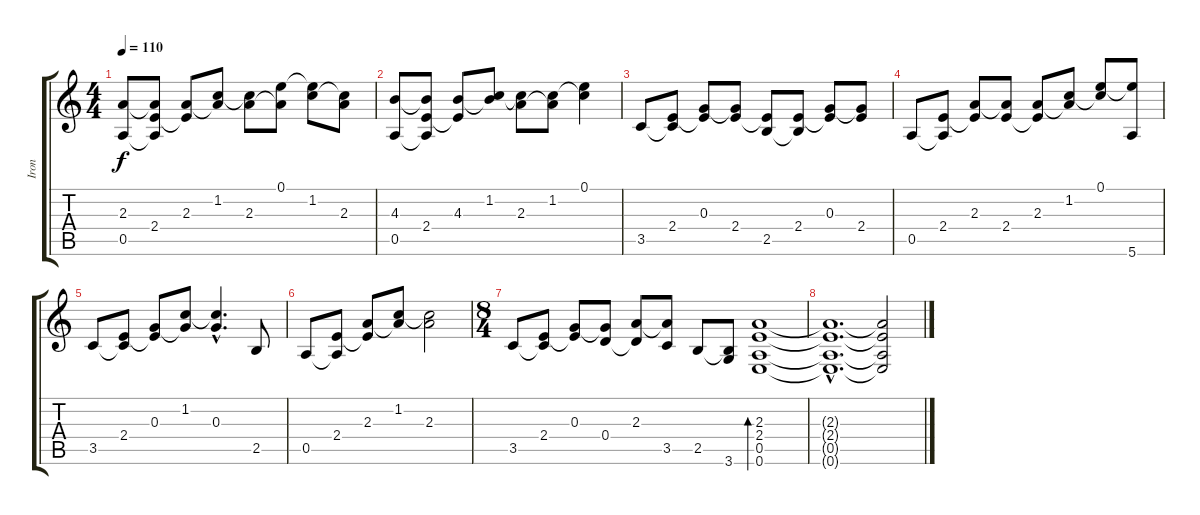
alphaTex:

\track ("Iron" "Iron") {instrument acousticguitarnylon}
\staff {score tabs}
\tuning (E4 B3 G3 D3 A2 E2) {hide}
\ts (4 4)
\tempo 110
\clef g2
\ks c
(2.3 0.5).8{dy f} (2.3{t} 2.4 0.5{t}).8 (2.3 2.4{t}).8 (1.2 2.3{t}).8 (1.2{t} 2.3).8 (0.1 2.3{t}).8 (0.1{t} 1.2).8 (1.2{t} 2.3).8 |
(4.3 0.5).8 (4.3{t} 2.4 0.5{t}).8 (4.3 2.4{t}).8 (1.2 4.3{t}).8 (1.2{t} 2.3).8 (1.2 2.3{t}).8 (0.1 1.2{t}).4 |
3.5.8 (2.4 3.5{t}).8 (0.3 2.4{t}).8 (0.3{t} 2.4).8 (2.4{t} 2.5).8 (2.4 2.5{t}).8 (0.3 2.4{t}).8 (0.3{t} 2.4).8 |
0.5.8 (2.4 0.5{t}).8 (2.3 2.4{t}).8 (2.3{t} 2.4).8 (2.3 2.4{t}).8 (1.2 2.3{t}).8 (0.1 1.2{t}).8 (0.1{t} 5.6).8 |
3.5.8 (2.4 3.5{t}).8 (0.3 2.4{t}).8 (1.2 0.3{t}).8 (1.2{hac t} 0.3{hac}).4{d} 2.5.8 |
0.5.8 (2.4 0.5{t}).8 (2.3 2.4{t}).8 (1.2 2.3{t}).8 (1.2{t} 2.3).2 |
\ts (8 4)
3.5.8 (2.4 3.5{t}).8 (0.3 2.4{t}).8 (0.3{t} 0.4).8 (2.3 0.4{t}).8 (2.3{t} 3.5).8 2.5.8 (2.5{t} 3.6).8 (2.3 2.4 0.5 0.6).1{bd 240} |
(2.3{hac t} 2.4{hac t} 0.5{hac t} 0.6{hac t}).1{d} (2.3{t} 2.4{t} 0.5{t} 0.6{t}).2
